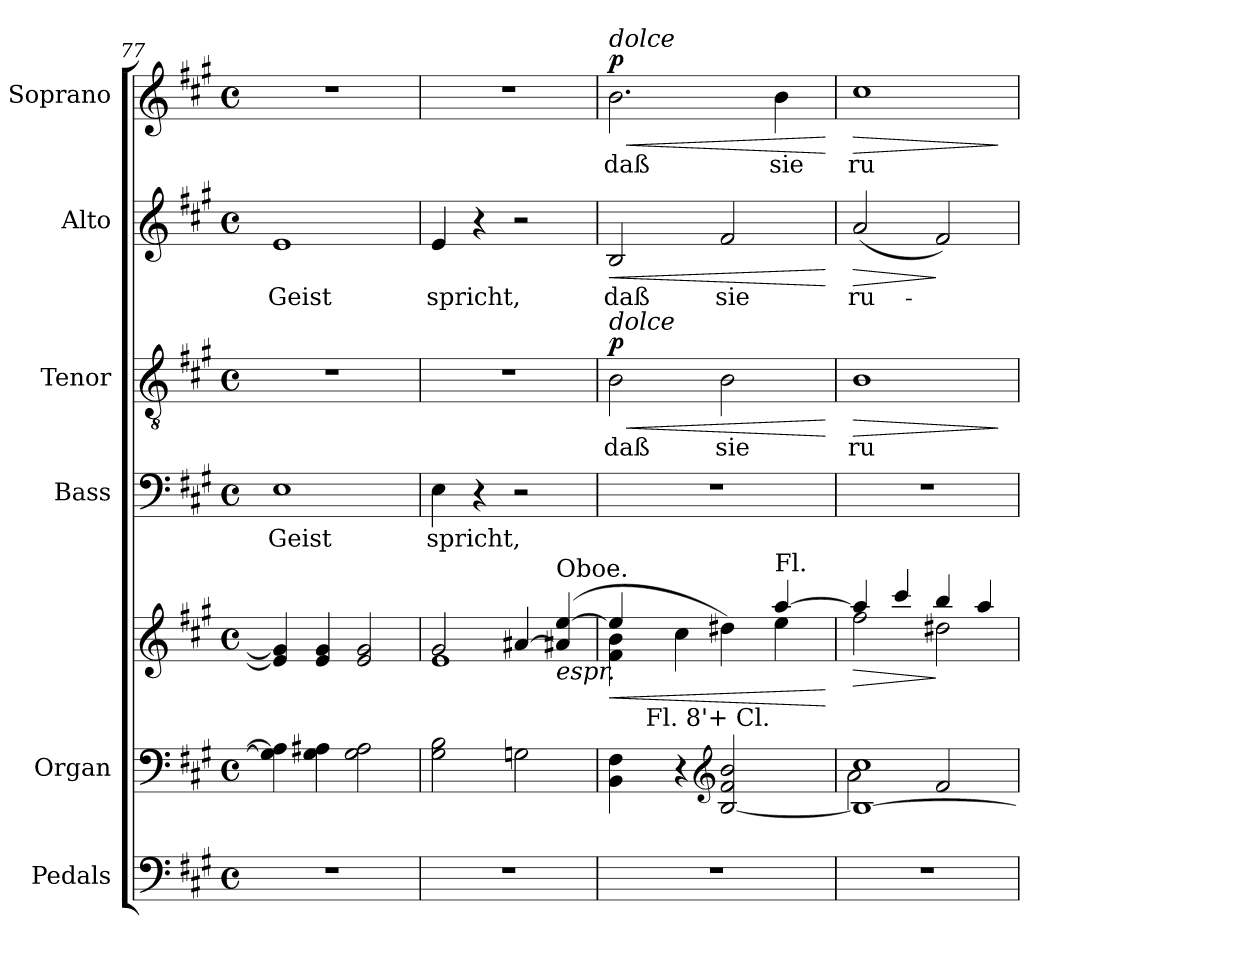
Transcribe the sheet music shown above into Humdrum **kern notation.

**kern	**kern	**kern	**dynam	**kern	**text	**kern	**text	**dynam	**kern	**text	**dynam	**kern	**text	**dynam
*part6	*part5	*part5	*part5	*part4	*part4	*part3	*part3	*part3	*part2	*part2	*part2	*part1	*part1	*part1
*staff7	*staff6	*staff5	*staff5/6	*staff4	*staff4	*staff3	*staff3	*staff3	*staff2	*staff2	*staff2	*staff1	*staff1	*staff1
*I"Pedals	*I"Organ	*	*	*I"Bass	*	*I"Tenor	*	*	*I"Alto	*	*	*I"Soprano	*	*
*I'Ped.	*I'Org.	*	*	*I'B.	*	*I'T.	*	*	*I'A.	*	*	*I'S.	*	*
*clefF4	*clefF4	*clefG2	*	*clefF4	*	*clefGv2	*	*	*clefG2	*	*	*clefG2	*	*
*	*	*	*	*	*	*ITrd7c12	*	*	*	*	*	*	*	*
*k[f#c#g#]	*k[f#c#g#]	*k[f#c#g#]	*	*k[f#c#g#]	*	*k[f#c#g#]	*	*	*k[f#c#g#]	*	*	*k[f#c#g#]	*	*
*A:	*A:	*A:	*	*A:	*	*A:	*	*	*A:	*	*	*A:	*	*
*M4/4	*M4/4	*M4/4	*	*M4/4	*	*M4/4	*	*	*M4/4	*	*	*M4/4	*	*
*met(c)	*met(c)	*met(c)	*	*met(c)	*	*met(c)	*	*	*met(c)	*	*	*met(c)	*	*
=77	=77	=77	=77	=77	=77	=77	=77	=77	=77	=77	=77	=77	=77	=77
!	!	!	!	!	!LO:LY:b:color=#000000	!	!	!	!	!	!	!	!	!
!	!	!	!	!	!	!	!	!	!	!LO:LY:b:color=#000000	!	!	!	!
1r	4G#i\] 4A#i]	4ei/] 4g#i]	.	1Ei	Geist	1r	.	.	1ei	Geist	.	1r	.	.
.	4G#i\ 4A#Xi	4ei/ 4g#i	.	.	.	.	.	.	.	.	.	.	.	.
.	2G#i\ 2A#i	2ei/ 2g#i	.	.	.	.	.	.	.	.	.	.	.	.
=78	=78	=78	=78	=78	=78	=78	=78	=78	=78	=78	=78	=78	=78	=78
*	*	*^	*	*	*	*	*	*	*	*	*	*	*	*
!	!	!	!	!	!	!LO:LY:b:color=#000000	!	!	!	!	!	!	!	!	!
!	!	!	!	!	!	!	!	!	!	!	!LO:LY:b:color=#000000	!	!	!	!
1r	2G#i\ 2Bi	2g#i/	1ei	.	4Ei\	spricht,	1r	.	.	4ei/	spricht,	.	1r	.	.
.	.	.	.	.	4r	.	.	.	.	4r	.	.	.	.	.
.	2Gni\	[4a#Xi/	.	.	2r	.	.	.	.	2r	.	.	.	.	.
!	!	!LO:TX:a:t=Oboe.	!	!	!	!	!	!	!	!	!	!	!	!	!
!	!	!LO:TX:b:i:t=espr.	!	!	!	!	!	!	!	!	!	!	!	!	!
.	.	(4a#Xi/] [4eei	.	.	.	.	.	.	.	.	.	.	.	.	.
!!LO:PB:g=z
=79	=79	=79	=79	=79	=79	=79	=79	=79	=79	=79	=79	=79	=79	=79	=79
!	!	!	!	!LO:HP:b	!	!	!	!	!	!	!	!	!	!	!
!	!	!	!	!	!	!	!	!LO:LY:b:color=#000000	!LO:HP:b	!	!	!	!	!	!
!	!	!	!	!	!	!	!	!	!	!	!LO:LY:b:color=#000000	!LO:HP:b	!	!	!
!	!	!	!	!	!	!	!	!	!	!	!	!	!LO:TX:a:i:t=dolce	!	!
!	!	!	!	!	!	!	!LO:TX:a:i:t=dolce	!	!	!	!	!	!	!	!
!	!	!	!	!	!	!	!	!	!	!	!	!	!	!LO:LY:b:color=#000000	!LO:HP:b
*	*^	*	*	*	*	*	*	*	*	*	*	*	*	*	*
1r	4BBi\ 4F#i	16ryy	4eei/]	4f#i\ 4bi	<	1r	.	2BBi\	daß	< p	2Bi/	daß	<	2.bi\	daß	< p
.	.	32ryy	.	.	.	.	.	.	.	.	.	.	.	.	.	.
.	.	128..ryy	.	.	.	.	.	.	.	.	.	.	.	.	.	.
!	!	!LO:TX:a:t=Fl. 8'+ Cl.	!	!	!	!	!	!	!	!	!	!	!	!	!	!
.	.	2ryy	.	.	.	.	.	.	.	.	.	.	.	.	.	.
.	4r	.	4cc#i\	2ryy	.	.	.	.	.	.	.	.	.	.	.	.
*	*clefG2	*	*	*	*	*	*	*	*	*	*	*	*	*	*	*
!	!	!	!	!	!	!	!	!	!LO:LY:b:color=#000000	!	!	!	!	!	!	!
!	!	!	!	!	!	!	!	!	!	!	!	!LO:LY:b:color=#000000	!	!	!	!
.	[2Bi/ 2f#i 2bi	.	4dd#Xi\)	.	.	.	.	2BBi\	sie	.	2f#i/	sie	.	.	.	.
.	.	4ryy	.	.	.	.	.	.	.	.	.	.	.	.	.	.
!	!	!	!LO:TX:a:t=Fl.	!	!	!	!	!	!	!	!	!	!	!	!	!
!	!	!	!	!	!	!	!	!	!	!	!	!	!	!	!LO:LY:b:color=#000000	!
.	.	.	[4aai/	4eei\	.	.	.	.	.	.	.	.	.	4bi\	sie	.
.	.	8ryy	.	.	.	.	.	.	.	.	.	.	.	.	.	.
.	.	64ryy	.	.	.	.	.	.	.	.	.	.	.	.	.	.
.	.	512ryy	.	.	.	.	.	.	.	.	.	.	.	.	.	.
*	*	*	*v	*v	*	*	*	*	*	*	*	*	*	*	*	*
.	.	.	.	[	.	.	.	.	[	.	.	[	.	.	[
=80	=80	=80	=80	=80	=80	=80	=80	=80	=80	=80	=80	=80	=80	=80	=80
*	*	*	*^	*	*	*	*	*	*	*	*	*	*	*	*
!	!	!	!	!	!LO:HP:b	!	!	!	!	!	!	!	!	!	!	!
!	!	!	!	!	!	!	!	!	!LO:LY:b:color=#000000	!LO:HP:b	!	!	!	!	!	!
!	!	!	!	!	!	!	!	!	!	!	!	!LO:LY:b:color=#000000	!LO:HP:b	!	!	!
!	!	!	!	!	!	!	!	!	!	!	!	!	!	!	!LO:LY:b:color=#000000	!LO:HP:b
1r	1Bi_ 1cc#i	2ai\	4aai/]	2ff#i\	>	1r	.	1BBi	ru-	>	(2ai/	ru-	>	1cc#i	ru-	>
.	.	.	4ccc#i/	.	.	.	.	.	.	.	.	.	.	.	.	.
.	.	2f#i/	4bbi/	2dd#Xi\	]	.	.	.	.	.	2f#i/)	.	]	.	.	.
.	.	.	4aai/	.	.	.	.	.	.	.	.	.	.	.	.	.
*	*v	*v	*	*	*	*	*	*	*	*	*	*	*	*	*	*
*	*	*v	*v	*	*	*	*	*	*	*	*	*	*	*	*
.	.	.	.	.	.	.	.	]	.	.	.	.	.	]
=	=	=	=	=	=	=	=	=	=	=	=	=	=	=
*-	*-	*-	*-	*-	*-	*-	*-	*-	*-	*-	*-	*-	*-	*-
